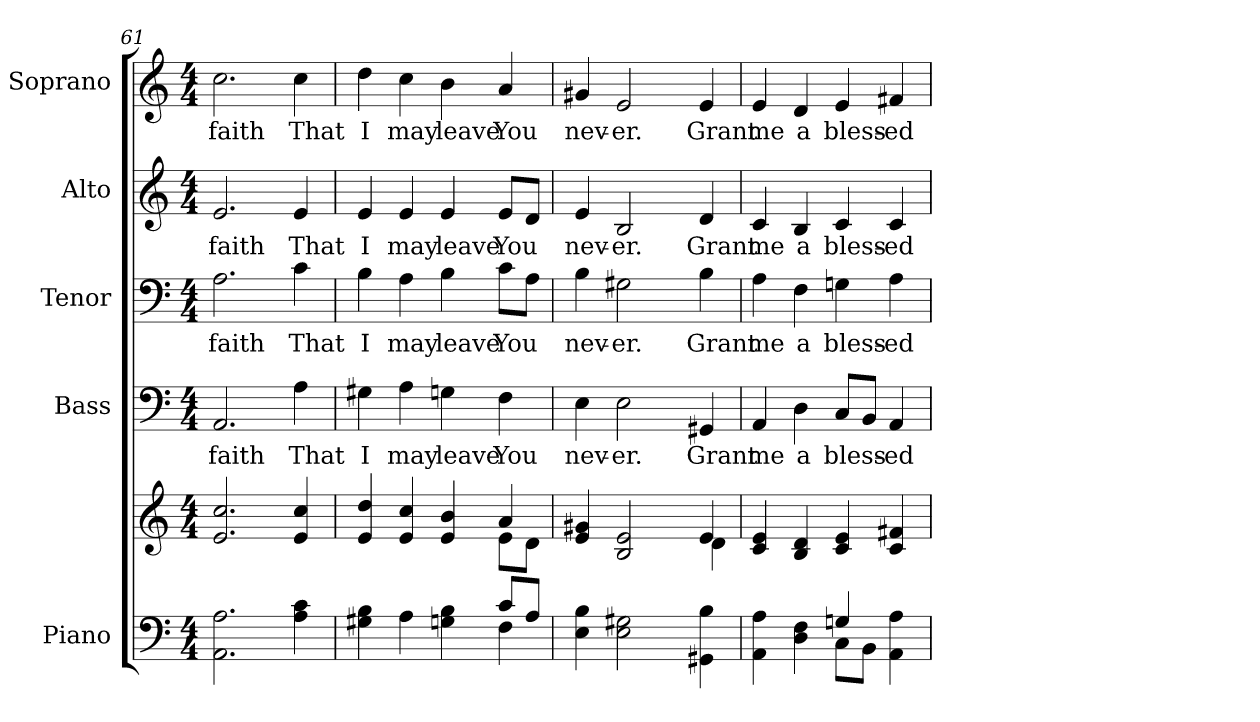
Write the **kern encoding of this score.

**kern	**kern	**kern	**text	**kern	**text	**kern	**text	**kern	**text
*part5	*part5	*part4	*part4	*part3	*part3	*part2	*part2	*part1	*part1
*staff6	*staff5	*staff4	*staff4	*staff3	*staff3	*staff2	*staff2	*staff1	*staff1
*I"Piano	*	*I"Bass	*	*I"Tenor	*	*I"Alto	*	*I"Soprano	*
*I'Pno.	*	*I'B.	*	*I'T.	*	*I'A.	*	*I'S.	*
*clefF4	*clefG2	*clefF4	*	*clefF4	*	*clefG2	*	*clefG2	*
*k[]	*k[]	*k[]	*	*k[]	*	*k[]	*	*k[]	*
*C:	*C:	*C:	*	*C:	*	*C:	*	*C:	*
*M4/4	*M4/4	*M4/4	*	*M4/4	*	*M4/4	*	*M4/4	*
=61	=61	=61	=61	=61	=61	=61	=61	=61	=61
!	!	!	!LO:LY:b:color=#000000	!	!	!	!	!	!
!	!	!	!	!	!LO:LY:b:color=#000000	!	!	!	!
!	!	!	!	!	!	!	!LO:LY:b:color=#000000	!	!
!	!	!	!	!	!	!	!	!	!LO:LY:b:color=#000000
2.AAi\ 2.Ai	2.ei/ 2.cci	2.AAi/	faith	2.Ai\	faith	2.ei/	faith	2.cci\	faith
!	!	!	!LO:LY:b:color=#000000	!	!	!	!	!	!
!	!	!	!	!	!LO:LY:b:color=#000000	!	!	!	!
!	!	!	!	!	!	!	!LO:LY:b:color=#000000	!	!
!	!	!	!	!	!	!	!	!	!LO:LY:b:color=#000000
4Ai\ 4ci	4ei/ 4cci	4Ai\	That	4ci\	That	4ei/	That	4cci\	That
=62	=62	=62	=62	=62	=62	=62	=62	=62	=62
*^	*^	*	*	*	*	*	*	*	*
!	!	!	!	!	!LO:LY:b:color=#000000	!	!	!	!	!	!
!	!	!	!	!	!	!	!LO:LY:b:color=#000000	!	!	!	!
!	!	!	!	!	!	!	!	!	!LO:LY:b:color=#000000	!	!
!	!	!	!	!	!	!	!	!	!	!	!LO:LY:b:color=#000000
4G#Xi\ 4Bi	2ryy	4ei/ 4ddi	2ryy	4G#Xi\	I	4Bi\	I	4ei/	I	4ddi\	I
!	!	!	!	!	!LO:LY:b:color=#000000	!	!	!	!	!	!
!	!	!	!	!	!	!	!LO:LY:b:color=#000000	!	!	!	!
!	!	!	!	!	!	!	!	!	!LO:LY:b:color=#000000	!	!
!	!	!	!	!	!	!	!	!	!	!	!LO:LY:b:color=#000000
4Ai\	.	4ei/ 4cci	.	4Ai\	may	4Ai\	may	4ei/	may	4cci\	may
!	!	!	!	!	!LO:LY:b:color=#000000	!	!	!	!	!	!
!	!	!	!	!	!	!	!LO:LY:b:color=#000000	!	!	!	!
!	!	!	!	!	!	!	!	!	!LO:LY:b:color=#000000	!	!
!	!	!	!	!	!	!	!	!	!	!	!LO:LY:b:color=#000000
4Gni\ 4Bi	4ryy	4ei/ 4bi	4ryy	4Gni\	leave	4Bi\	leave	4ei/	leave	4bi\	leave
!	!	!	!	!	!LO:LY:b:color=#000000	!	!	!	!	!	!
!	!	!	!	!	!	!	!LO:LY:b:color=#000000	!	!	!	!
!	!	!	!	!	!	!	!	!	!LO:LY:b:color=#000000	!	!
!	!	!	!	!	!	!	!	!	!	!	!LO:LY:b:color=#000000
8ci/L	4Fi\	4ai/	8ei\L	4Fi\	You	8ci\L	You	8ei/L	You	4ai/	You
8Ai/J	.	.	8di\J	.	.	8Ai\J	.	8di/J	.	.	.
*v	*v	*	*	*	*	*	*	*	*	*	*
!!LO:PB:g=z
=63	=63	=63	=63	=63	=63	=63	=63	=63	=63	=63
!	!	!	!	!LO:LY:b:color=#000000	!	!	!	!	!	!
!	!	!	!	!	!	!LO:LY:b:color=#000000	!	!	!	!
!	!	!	!	!	!	!	!	!LO:LY:b:color=#000000	!	!
!	!	!	!	!	!	!	!	!	!	!LO:LY:b:color=#000000
4Ei\ 4Bi	4ei/ 4g#Xi	2ryy	4Ei\	nev-	4Bi\	nev-	4ei/	nev-	4g#Xi/	nev-
!	!	!	!	!LO:LY:b:color=#000000	!	!	!	!	!	!
!	!	!	!	!	!	!LO:LY:b:color=#000000	!	!	!	!
!	!	!	!	!	!	!	!	!LO:LY:b:color=#000000	!	!
!	!	!	!	!	!	!	!	!	!	!LO:LY:b:color=#000000
2Ei\ 2G#Xi	2Bi/ 2ei	.	2Ei\	-er.	2G#Xi\	-er.	2Bi/	-er.	2ei/	-er.
.	.	4ryy	.	.	.	.	.	.	.	.
!	!	!	!	!LO:LY:b:color=#000000	!	!	!	!	!	!
!	!	!	!	!	!	!LO:LY:b:color=#000000	!	!	!	!
!	!	!	!	!	!	!	!	!LO:LY:b:color=#000000	!	!
!	!	!	!	!	!	!	!	!	!	!LO:LY:b:color=#000000
4GG#Xi\ 4Bi	4ei/	4di\	4GG#Xi/	Grant	4Bi\	Grant	4di/	Grant	4ei/	Grant
*	*v	*v	*	*	*	*	*	*	*	*
=64	=64	=64	=64	=64	=64	=64	=64	=64	=64
*^	*	*	*	*	*	*	*	*	*
*	*	*^	*	*	*	*	*	*	*	*
!	!	!	!	!	!LO:LY:b:color=#000000	!	!	!	!	!	!
*	*	*v	*v	*	*	*	*	*	*	*	*
*	*	*^	*	*	*	*	*	*	*	*
!	!	!	!	!	!	!	!LO:LY:b:color=#000000	!	!	!	!
*	*	*v	*v	*	*	*	*	*	*	*	*
*	*	*^	*	*	*	*	*	*	*	*
!	!	!	!	!	!	!	!	!	!LO:LY:b:color=#000000	!	!
*	*	*v	*v	*	*	*	*	*	*	*	*
*	*	*^	*	*	*	*	*	*	*	*
!	!	!	!	!	!	!	!	!	!	!	!LO:LY:b:color=#000000
*	*	*v	*v	*	*	*	*	*	*	*	*
4AAi\ 4Ai	2ryy	4ci/ 4ei	4AAi/	me	4Ai\	me	4ci/	me	4ei/	me
!	!	!	!	!LO:LY:b:color=#000000	!	!	!	!	!	!
!	!	!	!	!	!	!LO:LY:b:color=#000000	!	!	!	!
!	!	!	!	!	!	!	!	!LO:LY:b:color=#000000	!	!
!	!	!	!	!	!	!	!	!	!	!LO:LY:b:color=#000000
4Di\ 4Fi	.	4Bi/ 4di	4Di\	a	4Fi\	a	4Bi/	a	4di/	a
!	!	!	!	!LO:LY:b:color=#000000	!	!	!	!	!	!
!	!	!	!	!	!	!LO:LY:b:color=#000000	!	!	!	!
!	!	!	!	!	!	!	!	!LO:LY:b:color=#000000	!	!
!	!	!	!	!	!	!	!	!	!	!LO:LY:b:color=#000000
4Gni/	8Ci\L	4ci/ 4ei	8Ci/L	bless-	4Gni\	bless-	4ci/	bless-	4ei/	bless-
.	8BBi\J	.	8BBi/J	.	.	.	.	.	.	.
!	!	!	!	!LO:LY:b:color=#000000	!	!	!	!	!	!
!	!	!	!	!	!	!LO:LY:b:color=#000000	!	!	!	!
!	!	!	!	!	!	!	!	!LO:LY:b:color=#000000	!	!
!	!	!	!	!	!	!	!	!	!	!LO:LY:b:color=#000000
4AAi\ 4Ai	4ryy	4ci/ 4f#Xi	4AAi/	-ed	4Ai\	-ed	4ci/	-ed	4f#Xi/	-ed
*v	*v	*	*	*	*	*	*	*	*	*
=	=	=	=	=	=	=	=	=	=
*-	*-	*-	*-	*-	*-	*-	*-	*-	*-
